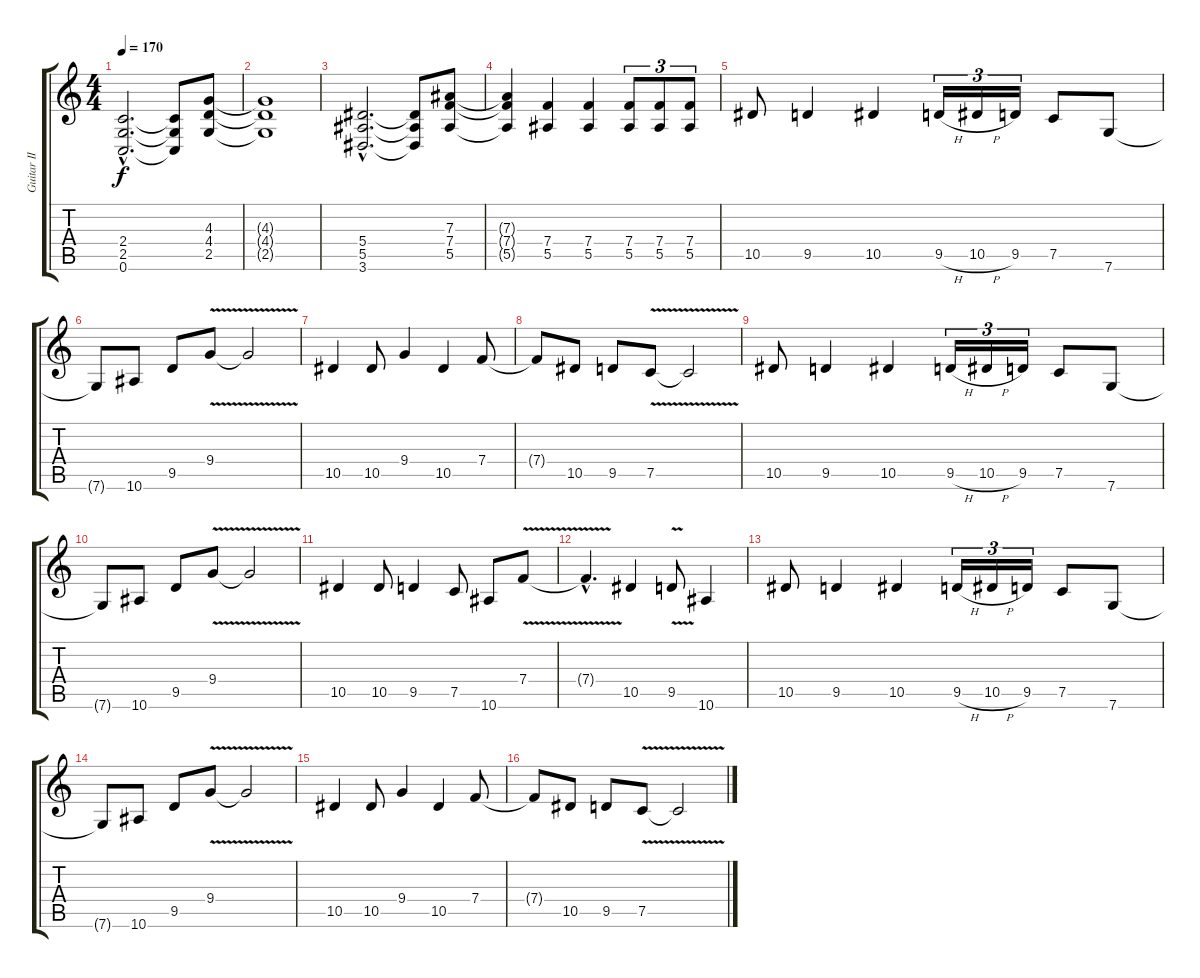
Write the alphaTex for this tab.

\track ("Guitar II" "Guitar II") {instrument distortionguitar}
\staff {score tabs}
\tuning (C4 G3 Eb3 Bb2 F2 C2) {hide}
\ts (4 4)
\tempo 170
\clef g2
\ks c
(2.4{hac} 2.5{hac} 0.6{hac}).2{d dy f} (2.4{t} 2.5{t} 0.6{t}).8 (4.3 4.4 2.5).8 |
(4.3{t} 4.4{t} 2.5{t}).1 |
(5.4{hac} 5.5{hac} 3.6{hac}).2{d} (5.4{t} 5.5{t} 3.6{t}).8 (7.3 7.4 5.5).8 |
(7.3{t} 7.4{t} 5.5{t}).4 (7.4 5.5).4 (7.4 5.5).4 (7.4 5.5).8{tu (3 2)} (7.4 5.5).8{tu (3 2)} (7.4 5.5).8{tu (3 2)} |
10.5.8 9.5.4 10.5.4 9.5{h}.16{tu (3 2)} 10.5{h}.16{tu (3 2)} 9.5.16{tu (3 2)} 7.5.8 7.6.8 |
7.6{t}.8 10.6.8 9.5.8 9.4{v}.8 9.4{t}.2 |
10.5.4 10.5.8 9.4.4 10.5.4 7.4.8 |
7.4{t}.8 10.5.8 9.5.8 7.5{v}.8 7.5{t}.2 |
10.5.8 9.5.4 10.5.4 9.5{h}.16{tu (3 2)} 10.5{h}.16{tu (3 2)} 9.5.16{tu (3 2)} 7.5.8 7.6.8 |
7.6{t}.8 10.6.8 9.5.8 9.4{v}.8 9.4{t}.2 |
10.5.4 10.5.8 9.5.4 7.5.8 10.6.8 7.4{v}.8 |
7.4{hac t}.4{d} 10.5.4 9.5{v}.8 10.6.4 |
10.5.8 9.5.4 10.5.4 9.5{h}.16{tu (3 2)} 10.5{h}.16{tu (3 2)} 9.5.16{tu (3 2)} 7.5.8 7.6.8 |
7.6{t}.8 10.6.8 9.5.8 9.4{v}.8 9.4{t}.2 |
10.5.4 10.5.8 9.4.4 10.5.4 7.4.8 |
7.4{t}.8 10.5.8 9.5.8 7.5{v}.8 7.5{t}.2
